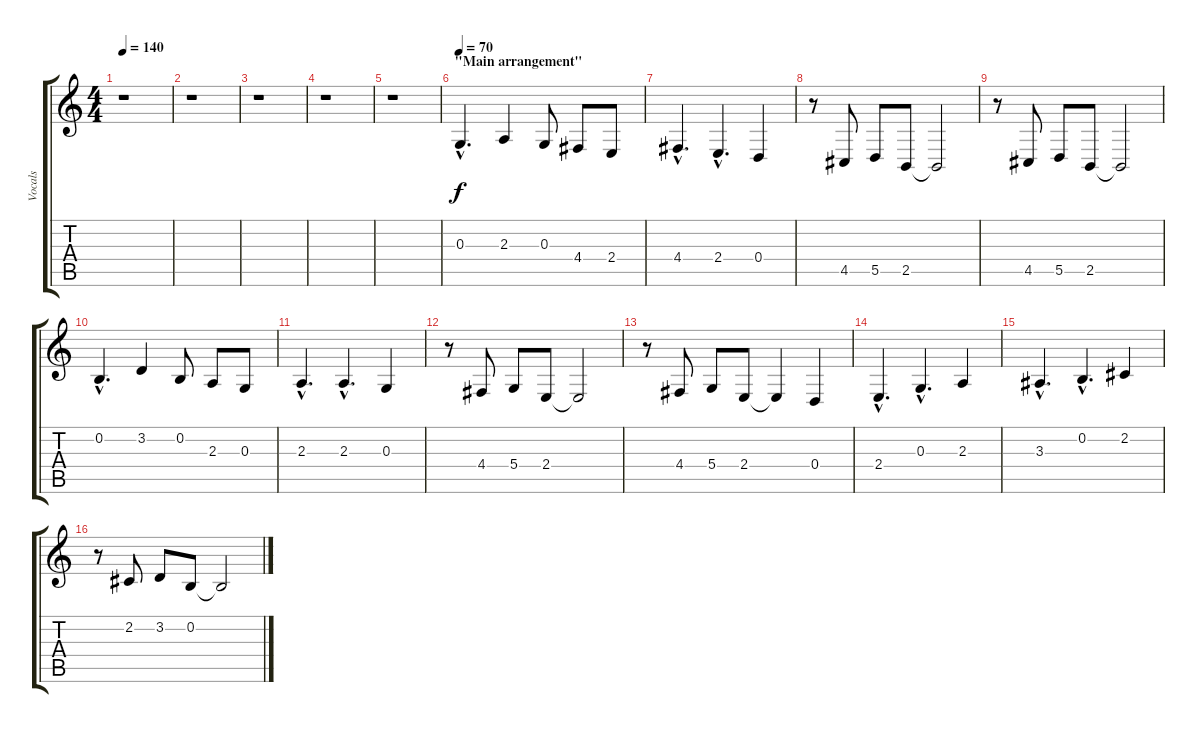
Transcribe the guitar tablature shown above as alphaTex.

\track ("Vocals" "Vocals") {instrument oboe}
\staff {score tabs}
\tuning (E4 B3 G3 D3 A2 E2) {hide}
\ts (4 4)
\tempo 140
\clef g2
\ks c
r.1{dy f} |
r.1 |
r.1 |
r.1 |
r.1 |
\section ("" "\"Main arrangement\"")
\tempo 70
0.3{hac}.4{d} 2.3.4 0.3.8 4.4.8 2.4.8 |
4.4{hac}.4{d} 2.4{hac}.4{d} 0.4.4 |
r.8 4.5.8 5.5.8 2.5.8 2.5{t}.2 |
r.8 4.5.8 5.5.8 2.5.8 2.5{t}.2 |
0.2{hac}.4{d} 3.2.4 0.2.8 2.3.8 0.3.8 |
2.3{hac}.4{d} 2.3{hac}.4{d} 0.3.4 |
r.8 4.4.8 5.4.8 2.4.8 2.4{t}.2 |
r.8 4.4.8 5.4.8 2.4.8 2.4{t}.4 0.4.4 |
2.4{hac}.4{d} 0.3{hac}.4{d} 2.3.4 |
3.3{hac}.4{d} 0.2{hac}.4{d} 2.2.4 |
r.8 2.2.8 3.2.8 0.2.8 0.2{t}.2
